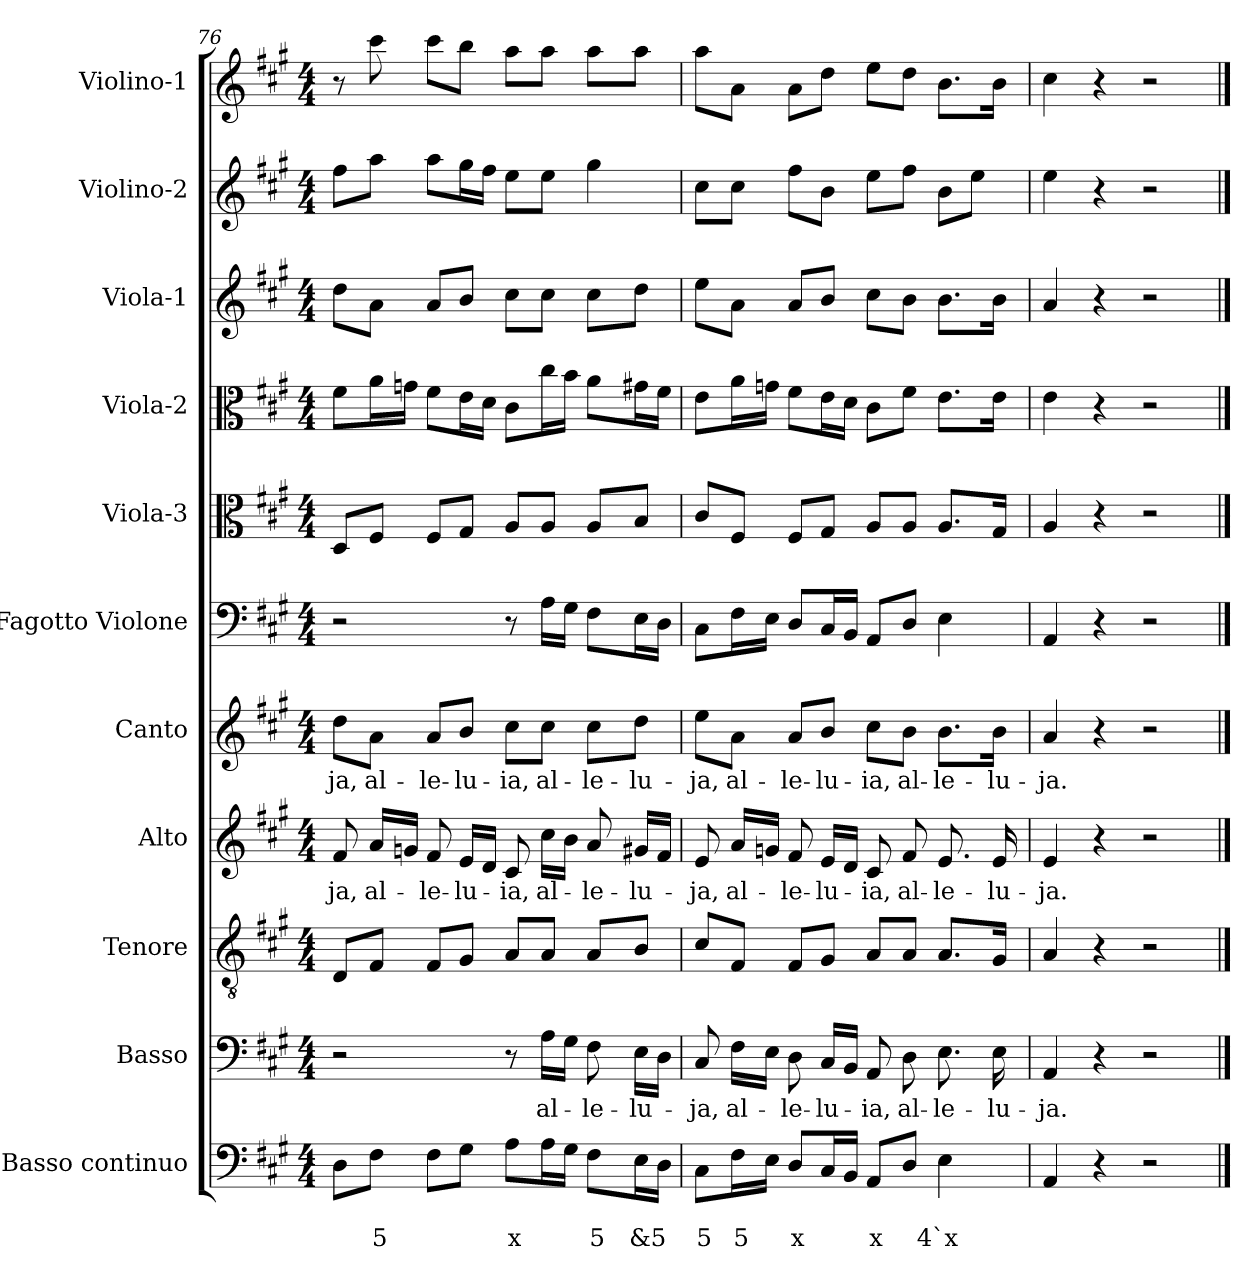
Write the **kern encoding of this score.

**kern	**text	**text	**kern	**text	**kern	**kern	**text	**kern	**text	**kern	**kern	**kern	**kern	**kern	**kern
*part11	*part11	*part11	*part10	*part10	*part9	*part8	*part8	*part7	*part7	*part6	*part5	*part4	*part3	*part2	*part1
*staff11	*staff11	*staff11	*staff10	*staff10	*staff9	*staff8	*staff8	*staff7	*staff7	*staff6	*staff5	*staff4	*staff3	*staff2	*staff1
*I"Basso continuo	*	*	*I"Basso	*	*I"Tenore	*I"Alto	*	*I"Canto	*	*I"Fagotto Violone	*I"Viola-3	*I"Viola-2	*I"Viola-1	*I"Violino-2	*I"Violino-1
*clefF4	*	*	*clefF4	*	*clefGv2	*clefG2	*	*clefG2	*	*clefF4	*clefC3	*clefC3	*clefG2	*clefG2	*clefG2
*k[f#c#g#]	*	*	*k[f#c#g#]	*	*k[f#c#g#]	*k[f#c#g#]	*	*k[f#c#g#]	*	*k[f#c#g#]	*k[f#c#g#]	*k[f#c#g#]	*k[f#c#g#]	*k[f#c#g#]	*k[f#c#g#]
*A:	*	*	*A:	*	*A:	*A:	*	*A:	*	*A:	*A:	*A:	*A:	*A:	*A:
*M4/4	*	*	*M4/4	*	*M4/4	*M4/4	*	*M4/4	*	*M4/4	*M4/4	*M4/4	*M4/4	*M4/4	*M4/4
=76	=76	=76	=76	=76	=76	=76	=76	=76	=76	=76	=76	=76	=76	=76	=76
!	!	!	!	!	!	!	!LO:LY:b	!	!LO:LY:b	!	!	!	!	!	!
8D\L	.	.	2r	.	8D/L	8f#/	-ja,	8dd\L	-ja,	2r	8D/L	8f#\L	8dd\L	8ff#\L	8r
!	!	!LO:LY:b	!	!	!	!	!LO:LY:b	!	!LO:LY:b	!	!	!	!	!	!
8F#\J	.	5	.	.	8F#/J	16a/LL	al-	8a\J	al-	.	8F#/J	16a\L	8a\J	8aa\J	8ccc#\
.	.	.	.	.	.	16gn/JJ	.	.	.	.	.	16gn\JJ	.	.	.
!	!	!	!	!	!	!	!LO:LY:b	!	!LO:LY:b	!	!	!	!	!	!
8F#\L	.	.	.	.	8F#/L	8f#/	-le-	8a/L	-le-	.	8F#/L	8f#\L	8a/L	8aa\L	8ccc#\L
!	!	!	!	!	!	!	!LO:LY:b	!	!LO:LY:b	!	!	!	!	!	!
8G#\J	.	.	.	.	8G#/J	16e/LL	-lu-	8b/J	-lu-	.	8G#/J	16e\L	8b/J	16gg#\L	8bb\J
.	.	.	.	.	.	16d/JJ	.	.	.	.	.	16d\JJ	.	16ff#\JJ	.
!	!	!LO:LY:b	!	!	!	!	!LO:LY:b	!	!LO:LY:b	!	!	!	!	!	!
8A\L	.	x	8r	.	8A/L	8c#/	-ia,	8cc#\L	-ia,	8r	8A/L	8c#\L	8cc#\L	8ee\L	8aa\L
!	!	!	!	!LO:LY:b	!	!	!LO:LY:b	!	!LO:LY:b	!	!	!	!	!	!
16A\L	.	.	16A\LL	al-	8A/J	16cc#\LL	al-	8cc#\J	al-	16A\LL	8A/J	16cc#\L	8cc#\J	8ee\J	8aa\J
16G#\JJ	.	.	16G#\JJ	.	.	16b\JJ	.	.	.	16G#\JJ	.	16b\JJ	.	.	.
!	!	!LO:LY:b	!	!LO:LY:b	!	!	!LO:LY:b	!	!LO:LY:b	!	!	!	!	!	!
8F#\L	.	5	8F#\	-le-	8A/L	8a/	-le-	8cc#\L	-le-	8F#\L	8A/L	8a\L	8cc#\L	4gg#\	8aa\L
!	!	!LO:LY:b	!	!LO:LY:b	!	!	!LO:LY:b	!	!LO:LY:b	!	!	!	!	!	!
16E\L	.	&5	16E\LL	-lu-	8B/J	16g#X/LL	-lu-	8dd\J	-lu-	16E\L	8B/J	16g#X\L	8dd\J	.	8aa\J
16D\JJ	.	.	16D\JJ	.	.	16f#/JJ	.	.	.	16D\JJ	.	16f#\JJ	.	.	.
=77	=77	=77	=77	=77	=77	=77	=77	=77	=77	=77	=77	=77	=77	=77	=77
!	!	!LO:LY:b	!	!LO:LY:b	!	!	!LO:LY:b	!	!LO:LY:b	!	!	!	!	!	!
8C#\L	.	5	8C#/	-ja,	8c#/L	8e/	-ja,	8ee\L	-ja,	8C#\L	8c#/L	8e\L	8ee\L	8cc#\L	8aa\L
!	!	!LO:LY:b	!	!LO:LY:b	!	!	!LO:LY:b	!	!LO:LY:b	!	!	!	!	!	!
16F#\L	.	5	16F#\LL	al-	8F#/J	16a/LL	al-	8a\J	al-	16F#\L	8F#/J	16a\L	8a\J	8cc#\J	8a\J
16E\JJ	.	.	16E\JJ	.	.	16gn/JJ	.	.	.	16E\JJ	.	16gn\JJ	.	.	.
!	!	!LO:LY:b	!	!LO:LY:b	!	!	!LO:LY:b	!	!LO:LY:b	!	!	!	!	!	!
8D/L	.	x	8D\	-le-	8F#/L	8f#/	-le-	8a/L	-le-	8D/L	8F#/L	8f#\L	8a/L	8ff#\L	8a\L
!	!	!	!	!LO:LY:b	!	!	!LO:LY:b	!	!LO:LY:b	!	!	!	!	!	!
16C#/L	.	.	16C#/LL	-lu-	8G#/J	16e/LL	-lu-	8b/J	-lu-	16C#/L	8G#/J	16e\L	8b/J	8b\J	8dd\J
16BB/JJ	.	.	16BB/JJ	.	.	16d/JJ	.	.	.	16BB/JJ	.	16d\JJ	.	.	.
!	!	!LO:LY:b	!	!LO:LY:b	!	!	!LO:LY:b	!	!LO:LY:b	!	!	!	!	!	!
8AA/L	.	x	8AA/	-ia,	8A/L	8c#/	-ia,	8cc#\L	-ia,	8AA/L	8A/L	8c#\L	8cc#\L	8ee\L	8ee\L
!	!	!	!	!LO:LY:b	!	!	!LO:LY:b	!	!LO:LY:b	!	!	!	!	!	!
8D/J	.	.	8D\	al-	8A/J	8f#/	al-	8b\J	al-	8D/J	8A/J	8f#\J	8b\J	8ff#\J	8dd\J
!	!	!LO:LY:b	!	!LO:LY:b	!	!	!LO:LY:b	!	!LO:LY:b	!	!	!	!	!	!
4E\	.	4`x	8.E\	-le-	8.A/L	8.e/	-le-	8.b\L	-le-	4E\	8.A/L	8.e\L	8.b\L	8b\L	8.b\L
.	.	.	.	.	.	.	.	.	.	.	.	.	.	8ee\J	.
!	!	!	!	!LO:LY:b	!	!	!LO:LY:b	!	!LO:LY:b	!	!	!	!	!	!
.	.	.	16E\	-lu-	16G#/Jk	16e/	-lu-	16b\Jk	-lu-	.	16G#/Jk	16e\Jk	16b\Jk	.	16b\Jk
=78	=78	=78	=78	=78	=78	=78	=78	=78	=78	=78	=78	=78	=78	=78	=78
!	!	!	!	!LO:LY:b	!	!	!LO:LY:b	!	!LO:LY:b	!	!	!	!	!	!
4AA/	.	.	4AA/	-ja.	4A/	4e/	-ja.	4a/	-ja.	4AA/	4A/	4e\	4a/	4ee\	4cc#\
4r	.	.	4r	.	4r	4r	.	4r	.	4r	4r	4r	4r	4r	4r
2r	.	.	2r	.	2r	2r	.	2r	.	2r	2r	2r	2r	2r	2r
==	==	==	==	==	==	==	==	==	==	==	==	==	==	==	==
*-	*-	*-	*-	*-	*-	*-	*-	*-	*-	*-	*-	*-	*-	*-	*-
